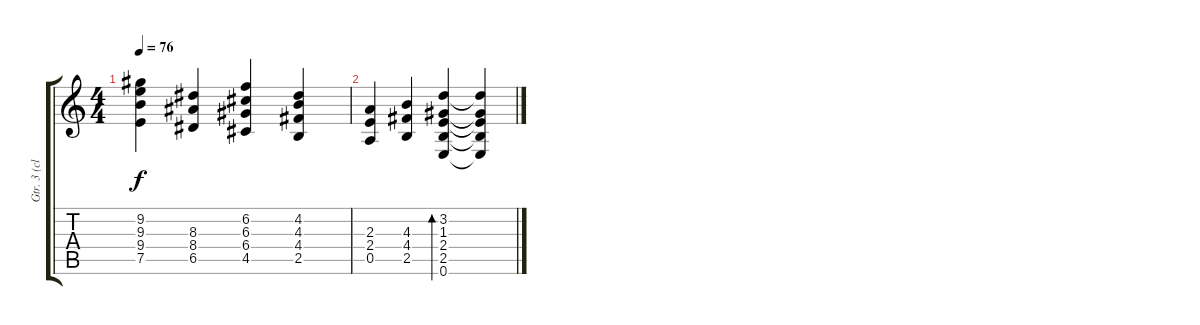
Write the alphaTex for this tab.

\track ("Gtr. 3 (clean)" "Gtr. 3 (cl") {instrument electricguitarclean}
\staff {score tabs}
\tuning (E4 B3 G3 D3 A2 E2) {hide}
\ts (4 4)
\tempo 76
\clef g2
\ks c
(9.2 9.3 9.4 7.5).4{dy f} (8.3 8.4 6.5).4 (6.2 6.3 6.4 4.5).4 (4.2 4.3 4.4 2.5).4 |
(2.3 2.4 0.5).4 (4.3 4.4 2.5).4 (3.2 1.3 2.4 2.5 0.6).4{bd 240} (3.2{t} 1.3{t} 2.4{t} 2.5{t} 0.6{t}).4
